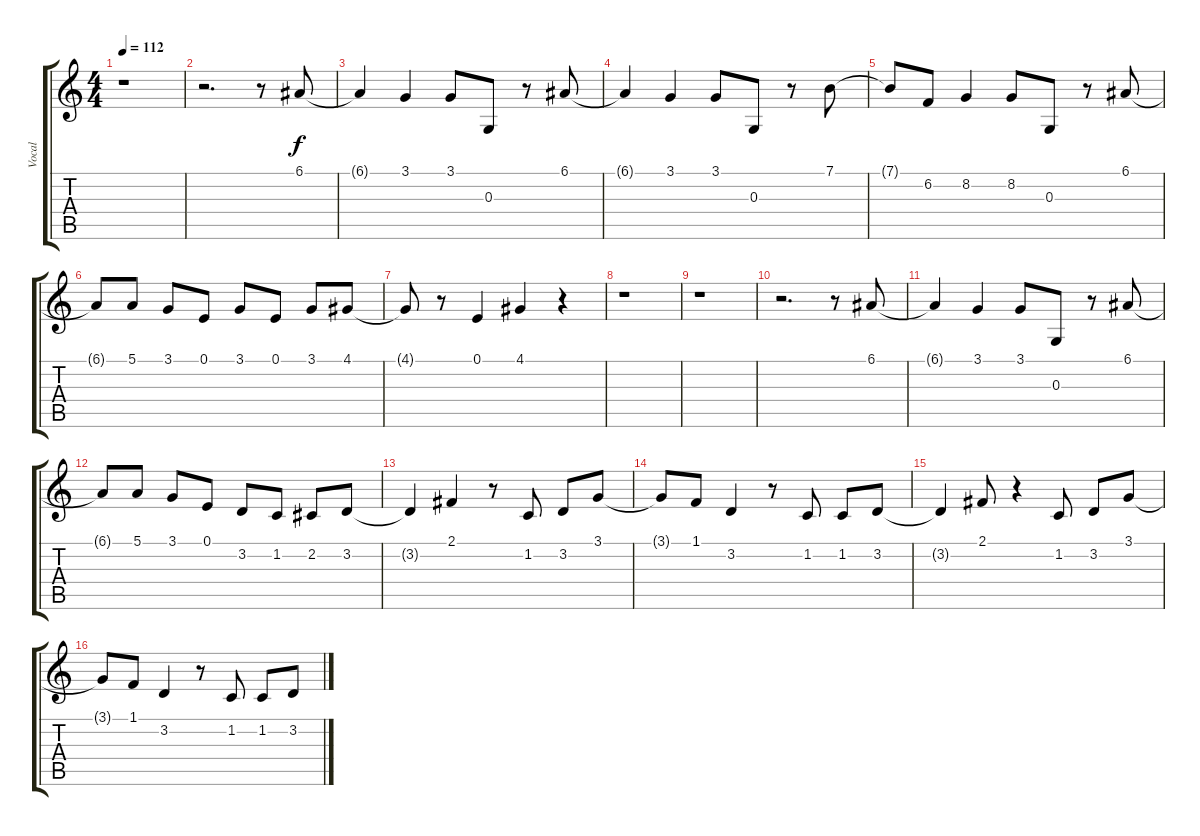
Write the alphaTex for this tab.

\track ("Vocal" "Vocal") {instrument lead2sawtooth}
\staff {score tabs}
\tuning (E4 B3 G3 D3 A2 E2) {hide}
\ts (4 4)
\tempo 112
\clef g2
\ks c
r.1{dy f} |
r.2{d} r.8 6.1.8 |
6.1{t}.4 3.1.4 3.1.8 0.3.8 r.8 6.1.8 |
6.1{t}.4 3.1.4 3.1.8 0.3.8 r.8 7.1.8 |
7.1{t}.8 6.2.8 8.2.4 8.2.8 0.3.8 r.8 6.1.8 |
6.1{t}.8 5.1.8 3.1.8 0.1.8 3.1.8 0.1.8 3.1.8 4.1.8 |
4.1{t}.8 r.8 0.1.4 4.1.4 r.4 |
r.1 |
r.1 |
r.2{d} r.8 6.1.8 |
6.1{t}.4 3.1.4 3.1.8 0.3.8 r.8 6.1.8 |
6.1{t}.8 5.1.8 3.1.8 0.1.8 3.2.8 1.2.8 2.2.8 3.2.8 |
3.2{t}.4 2.1.4 r.8 1.2.8 3.2.8 3.1.8 |
3.1{t}.8 1.1.8 3.2.4 r.8 1.2.8 1.2.8 3.2.8 |
3.2{t}.4 2.1.8 r.4 1.2.8 3.2.8 3.1.8 |
3.1{t}.8 1.1.8 3.2.4 r.8 1.2.8 1.2.8 3.2.8
